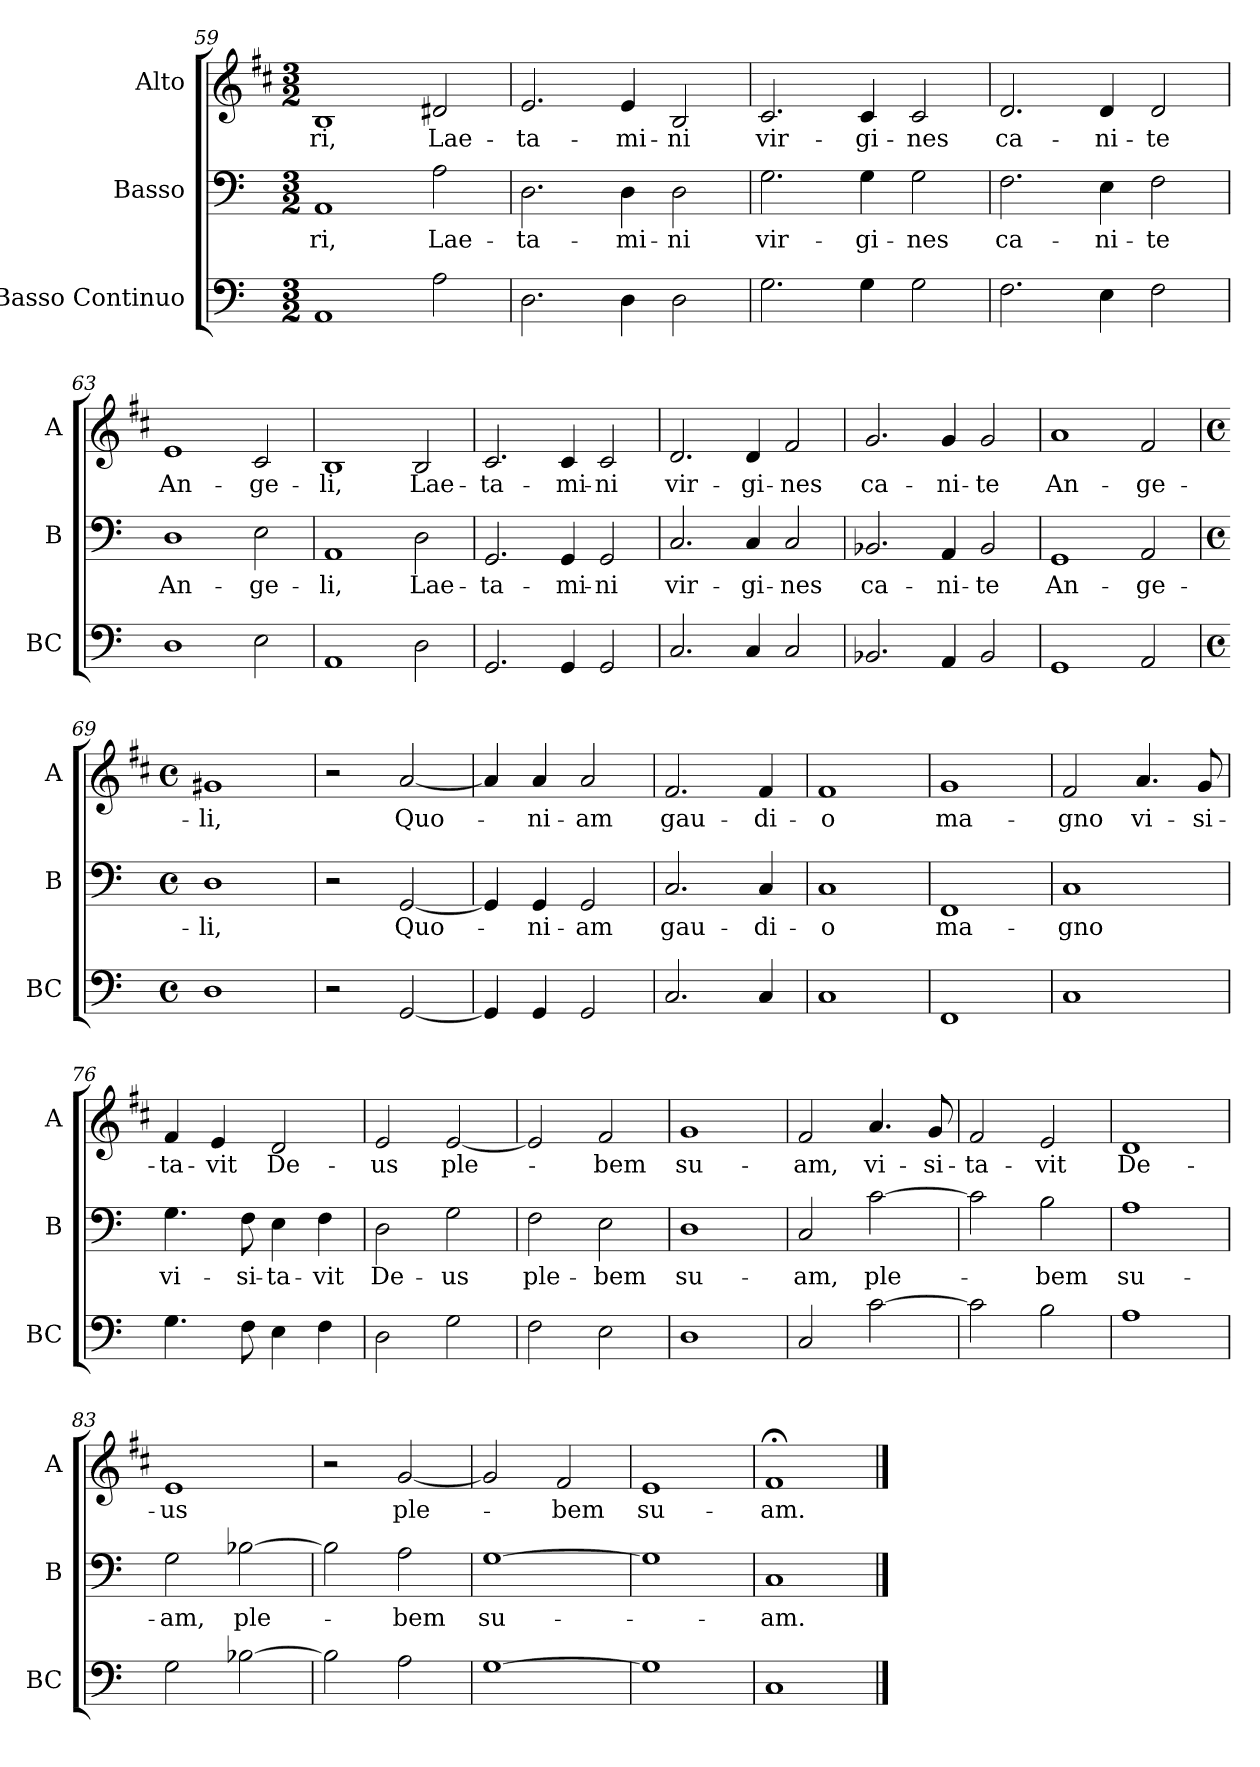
**kern	**kern	**text	**kern	**text
*part3	*part2	*part2	*part1	*part1
*staff3	*staff2	*staff2	*staff1	*staff1
*I"Basso Continuo	*I"Basso	*	*I"Alto	*
*I'BC	*I'B	*	*I'A	*
*clefF4	*clefF4	*	*clefG2	*
*	*	*	*ITrd1c2	*
*k[]	*k[]	*	*k[]	*
*C:	*C:	*	*C:	*
*M3/2	*M3/2	*	*M3/2	*
=59	=59	=59	=59	=59
!	!	!LO:LY:b	!	!LO:LY:b
1AA	1AA	-ri,	1A	-ri,
!	!	!LO:LY:b	!	!LO:LY:b
2A\	2A\	Lae-	2c#X/	Lae-
=60	=60	=60	=60	=60
!	!	!LO:LY:b	!	!LO:LY:b
2.D\	2.D\	-ta-	2.d/	-ta-
!	!	!LO:LY:b	!	!LO:LY:b
4D\	4D\	-mi-	4d/	-mi-
!	!	!LO:LY:b	!	!LO:LY:b
2D\	2D\	-ni	2A/	-ni
=61	=61	=61	=61	=61
!	!	!LO:LY:b	!	!LO:LY:b
2.G\	2.G\	vir-	2.B/	vir-
!	!	!LO:LY:b	!	!LO:LY:b
4G\	4G\	-gi-	4B/	-gi-
!	!	!LO:LY:b	!	!LO:LY:b
2G\	2G\	-nes	2B/	-nes
!!LO:PB:g=z
=62	=62	=62	=62	=62
!	!	!LO:LY:b	!	!LO:LY:b
2.F\	2.F\	ca-	2.c/	ca-
!	!	!LO:LY:b	!	!LO:LY:b
4E\	4E\	-ni-	4c/	-ni-
!	!	!LO:LY:b	!	!LO:LY:b
2F\	2F\	-te	2c/	-te
=63	=63	=63	=63	=63
!	!	!LO:LY:b	!	!LO:LY:b
1D	1D	An-	1d	An-
!	!	!LO:LY:b	!	!LO:LY:b
2E\	2E\	-ge-	2B/	-ge-
=64	=64	=64	=64	=64
!	!	!LO:LY:b	!	!LO:LY:b
1AA	1AA	-li,	1A	-li,
!	!	!LO:LY:b	!	!LO:LY:b
2D\	2D\	Lae-	2A/	Lae-
=65	=65	=65	=65	=65
!	!	!LO:LY:b	!	!LO:LY:b
2.GG/	2.GG/	-ta-	2.B/	-ta-
!	!	!LO:LY:b	!	!LO:LY:b
4GG/	4GG/	-mi-	4B/	-mi-
!	!	!LO:LY:b	!	!LO:LY:b
2GG/	2GG/	-ni	2B/	-ni
=66	=66	=66	=66	=66
!	!	!LO:LY:b	!	!LO:LY:b
2.C/	2.C/	vir-	2.c/	vir-
!	!	!LO:LY:b	!	!LO:LY:b
4C/	4C/	-gi-	4c/	-gi-
!	!	!LO:LY:b	!	!LO:LY:b
2C/	2C/	-nes	2e/	-nes
!!LO:LB:g=z
=67	=67	=67	=67	=67
!	!	!LO:LY:b	!	!LO:LY:b
2.BB-X/	2.BB-X/	ca-	2.f/	ca-
!	!	!LO:LY:b	!	!LO:LY:b
4AA/	4AA/	-ni-	4f/	-ni-
!	!	!LO:LY:b	!	!LO:LY:b
2BB-/	2BB-/	-te	2f/	-te
=68	=68	=68	=68	=68
!	!	!LO:LY:b	!	!LO:LY:b
1GG	1GG	An-	1g	An-
!	!	!LO:LY:b	!	!LO:LY:b
2AA/	2AA/	-ge-	2e/	-ge-
=69	=69	=69	=69	=69
*M4/4	*M4/4	*	*M4/4	*
*met(c)	*met(c)	*	*met(c)	*
!	!	!LO:LY:b	!	!LO:LY:b
1D	1D	-li,	1f#X	-li,
=70	=70	=70	=70	=70
2r	2r	.	2r	.
!	!	!LO:LY:b	!	!LO:LY:b
[2GG/	[2GG/	Quo-	[2g/	Quo-
=71	=71	=71	=71	=71
4GG/]	4GG/]	.	4g/]	.
!	!	!LO:LY:b	!	!LO:LY:b
4GG/	4GG/	-ni-	4g/	-ni-
!	!	!LO:LY:b	!	!LO:LY:b
2GG/	2GG/	-am	2g/	-am
=72	=72	=72	=72	=72
!	!	!LO:LY:b	!	!LO:LY:b
2.C/	2.C/	gau-	2.e/	gau-
!	!	!LO:LY:b	!	!LO:LY:b
4C/	4C/	-di-	4e/	-di-
!!LO:LB:g=z
=73	=73	=73	=73	=73
!	!	!LO:LY:b	!	!LO:LY:b
1C	1C	-o	1e	-o
=74	=74	=74	=74	=74
!	!	!LO:LY:b	!	!LO:LY:b
1FF	1FF	ma-	1f	ma-
=75	=75	=75	=75	=75
!	!	!LO:LY:b	!	!LO:LY:b
1C	1C	-gno	2e/	-gno
!	!	!	!	!LO:LY:b
.	.	.	4.g/	vi-
!	!	!	!	!LO:LY:b
.	.	.	8f/	-si-
=76	=76	=76	=76	=76
!	!	!LO:LY:b	!	!LO:LY:b
4.G\	4.G\	vi-	4e/	-ta-
!	!	!	!	!LO:LY:b
.	.	.	4d/	-vit
!	!	!LO:LY:b	!	!
8F\	8F\	-si-	.	.
!	!	!LO:LY:b	!	!LO:LY:b
4E\	4E\	-ta-	2c/	De-
!	!	!LO:LY:b	!	!
4F\	4F\	-vit	.	.
=77	=77	=77	=77	=77
!	!	!LO:LY:b	!	!LO:LY:b
2D\	2D\	De-	2d/	-us
!	!	!LO:LY:b	!	!LO:LY:b
2G\	2G\	-us	[2d/	ple-
=78	=78	=78	=78	=78
!	!	!LO:LY:b	!	!
2F\	2F\	ple-	2d/]	.
!	!	!LO:LY:b	!	!LO:LY:b
2E\	2E\	-bem	2e/	-bem
=79	=79	=79	=79	=79
!	!	!LO:LY:b	!	!LO:LY:b
1D	1D	su-	1f	su-
!!LO:PB:g=z
=80	=80	=80	=80	=80
!	!	!LO:LY:b	!	!LO:LY:b
2C/	2C/	-am,	2e/	-am,
!	!	!LO:LY:b	!	!LO:LY:b
[2c\	[2c\	ple-	4.g/	vi-
!	!	!	!	!LO:LY:b
.	.	.	8f/	-si-
=81	=81	=81	=81	=81
!	!	!	!	!LO:LY:b
2c\]	2c\]	.	2e/	-ta-
!	!	!LO:LY:b	!	!LO:LY:b
2B\	2B\	-bem	2d/	-vit
=82	=82	=82	=82	=82
!	!	!LO:LY:b	!	!LO:LY:b
1A	1A	su-	1c	De-
=83	=83	=83	=83	=83
!	!	!LO:LY:b	!	!LO:LY:b
2G\	2G\	-am,	1d	-us
!	!	!LO:LY:b	!	!
[2B-X\	[2B-X\	ple-	.	.
=84	=84	=84	=84	=84
2B-\]	2B-\]	.	2r	.
!	!	!LO:LY:b	!	!LO:LY:b
2A\	2A\	-bem	[2f/	ple-
=85	=85	=85	=85	=85
!	!	!LO:LY:b	!	!
[1G	[1G	su-	2f/]	.
!	!	!	!	!LO:LY:b
.	.	.	2e/	-bem
=86	=86	=86	=86	=86
!	!	!	!	!LO:LY:b
1G]	1G]	.	1d	su-
=87	=87	=87	=87	=87
!	!	!LO:LY:b	!	!LO:LY:b
1C	1C	-am.	1e;<	-am.
==	==	==	==	==
*-	*-	*-	*-	*-
